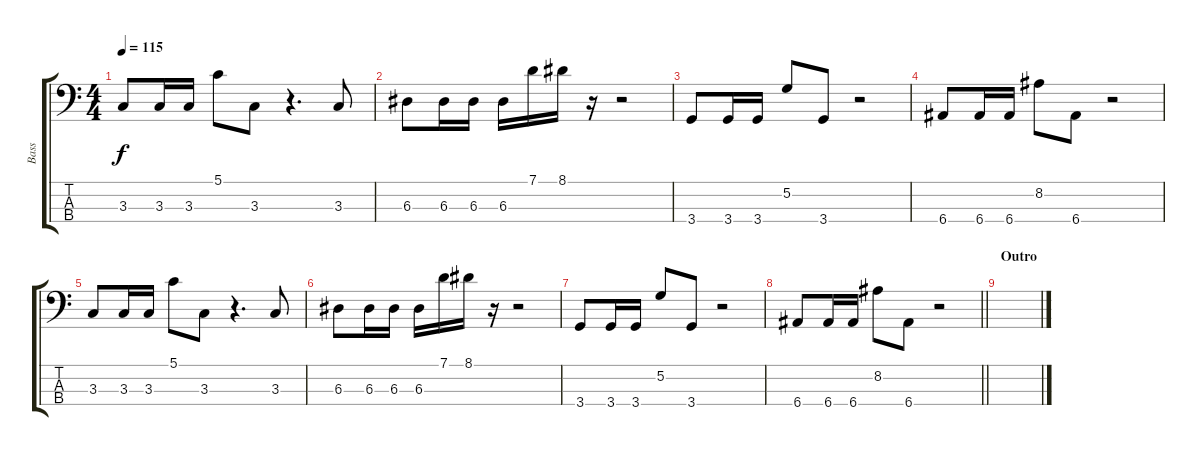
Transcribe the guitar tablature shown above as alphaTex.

\track ("Bass" "Bass") {instrument electricbassfinger}
\staff {score tabs}
\tuning (G2 D2 A1 E1) {hide}
\ts (4 4)
\tempo 115
\clef f4
\ks c
3.3.8{dy f} 3.3.16 3.3.16 5.1.8 3.3.8 r.4{d} 3.3.8 |
6.3.8 6.3.16 6.3.16 6.3.16 7.1.16 8.1.16 r.16 r.2 |
3.4.8 3.4.16 3.4.16 5.2.8 3.4.8 r.2 |
6.4.8 6.4.16 6.4.16 8.2.8 6.4.8 r.2 |
3.3.8 3.3.16 3.3.16 5.1.8 3.3.8 r.4{d} 3.3.8 |
6.3.8 6.3.16 6.3.16 6.3.16 7.1.16 8.1.16 r.16 r.2 |
3.4.8 3.4.16 3.4.16 5.2.8 3.4.8 r.2 |
\barLineRight lightlight
6.4.8 6.4.16 6.4.16 8.2.8 6.4.8 r.2 |
\section ("" "Outro")
